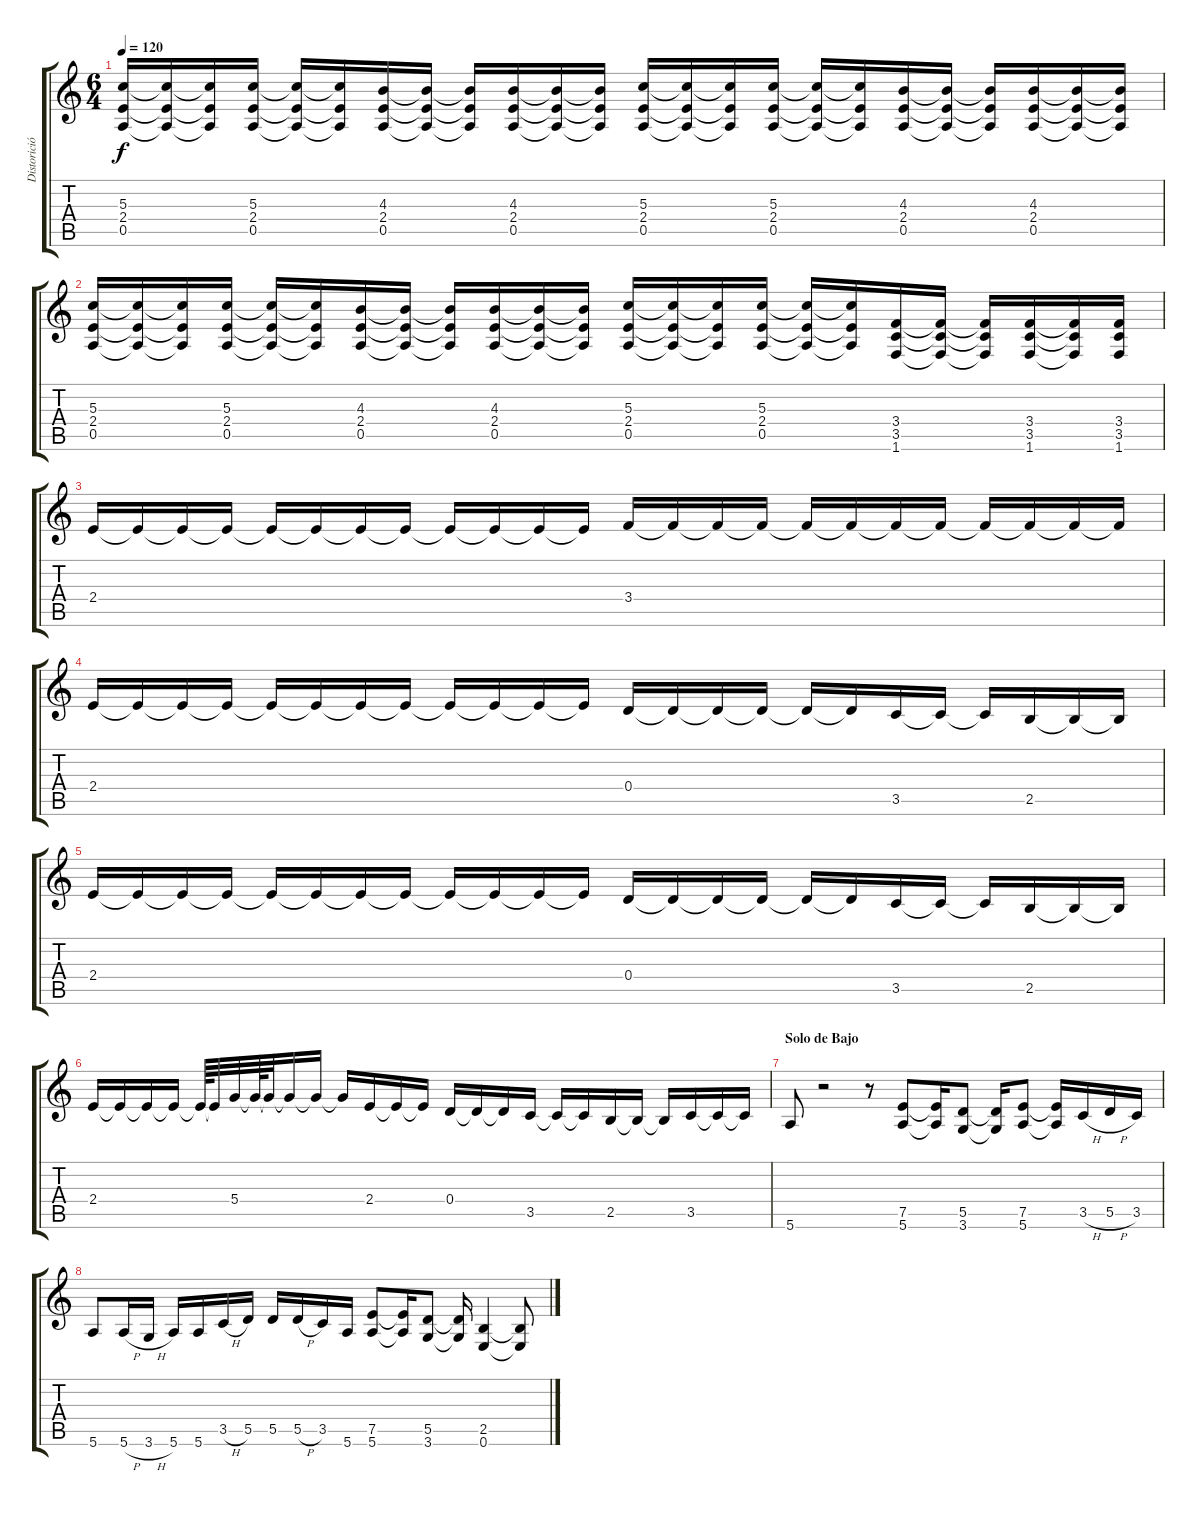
\track ("Distorición (Melodía)" "Distorició") {instrument distortionguitar}
\staff {score tabs}
\tuning (E4 B3 G3 D3 A2 E2) {hide}
\ts (6 4)
\tempo 120
\clef g2
\ks c
(5.3 2.4 0.5).16{dy f} (5.3{t} 2.4{t} 0.5{t}).16 (5.3{t} 2.4{t} 0.5{t}).16 (5.3 2.4 0.5).16 (5.3{t} 2.4{t} 0.5{t}).16 (5.3{t} 2.4{t} 0.5{t}).16 (4.3 2.4 0.5).16 (4.3{t} 2.4{t} 0.5{t}).16 (4.3{t} 2.4{t} 0.5{t}).16 (4.3 2.4 0.5).16 (4.3{t} 2.4{t} 0.5{t}).16 (4.3{t} 2.4{t} 0.5{t}).16 (5.3 2.4 0.5).16 (5.3{t} 2.4{t} 0.5{t}).16 (5.3{t} 2.4{t} 0.5{t}).16 (5.3 2.4 0.5).16 (5.3{t} 2.4{t} 0.5{t}).16 (5.3{t} 2.4{t} 0.5{t}).16 (4.3 2.4 0.5).16 (4.3{t} 2.4{t} 0.5{t}).16 (4.3{t} 2.4{t} 0.5{t}).16 (4.3 2.4 0.5).16 (4.3{t} 2.4{t} 0.5{t}).16 (4.3{t} 2.4{t} 0.5{t}).16 |
(5.3 2.4 0.5).16 (5.3{t} 2.4{t} 0.5{t}).16 (5.3{t} 2.4{t} 0.5{t}).16 (5.3 2.4 0.5).16 (5.3{t} 2.4{t} 0.5{t}).16 (5.3{t} 2.4{t} 0.5{t}).16 (4.3 2.4 0.5).16 (4.3{t} 2.4{t} 0.5{t}).16 (4.3{t} 2.4{t} 0.5{t}).16 (4.3 2.4 0.5).16 (4.3{t} 2.4{t} 0.5{t}).16 (4.3{t} 2.4{t} 0.5{t}).16 (5.3 2.4 0.5).16 (5.3{t} 2.4{t} 0.5{t}).16 (5.3{t} 2.4{t} 0.5{t}).16 (5.3 2.4 0.5).16 (5.3{t} 2.4{t} 0.5{t}).16 (5.3{t} 2.4{t} 0.5{t}).16 (3.4 3.5 1.6).16 (3.4{t} 3.5{t} 1.6{t}).16 (3.4{t} 3.5{t} 1.6{t}).16 (3.4 3.5 1.6).16 (3.4{t} 3.5{t} 1.6{t}).16 (3.4 3.5 1.6).16 |
2.4.16 2.4{t}.16 2.4{t}.16 2.4{t}.16 2.4{t}.16 2.4{t}.16 2.4{t}.16 2.4{t}.16 2.4{t}.16 2.4{t}.16 2.4{t}.16 2.4{t}.16 3.4.16 3.4{t}.16 3.4{t}.16 3.4{t}.16 3.4{t}.16 3.4{t}.16 3.4{t}.16 3.4{t}.16 3.4{t}.16 3.4{t}.16 3.4{t}.16 3.4{t}.16 |
2.4.16 2.4{t}.16 2.4{t}.16 2.4{t}.16 2.4{t}.16 2.4{t}.16 2.4{t}.16 2.4{t}.16 2.4{t}.16 2.4{t}.16 2.4{t}.16 2.4{t}.16 0.4.16 0.4{t}.16 0.4{t}.16 0.4{t}.16 0.4{t}.16 0.4{t}.16 3.5.16 3.5{t}.16 3.5{t}.16 2.5.16 2.5{t}.16 2.5{t}.16 |
2.4.16 2.4{t}.16 2.4{t}.16 2.4{t}.16 2.4{t}.16 2.4{t}.16 2.4{t}.16 2.4{t}.16 2.4{t}.16 2.4{t}.16 2.4{t}.16 2.4{t}.16 0.4.16 0.4{t}.16 0.4{t}.16 0.4{t}.16 0.4{t}.16 0.4{t}.16 3.5.16 3.5{t}.16 3.5{t}.16 2.5.16 2.5{t}.16 2.5{t}.16 |
2.4.16 2.4{t}.16 2.4{t}.16 2.4{t}.16 2.4{t}.64 2.4{t}.32 5.4.32 5.4{t}.64 5.4{t}.32 5.4{t}.16 5.4{t}.16 5.4{t}.16 2.4.16 2.4{t}.16 2.4{t}.16 0.4.16 0.4{t}.16 0.4{t}.16 3.5.16 3.5{t}.16 3.5{t}.16 2.5.16 2.5{t}.16 2.5{t}.16 3.5.16 3.5{t}.16 3.5{t}.16 |
\section ("" "Solo de Bajo")
5.6.8 r.2 r.8 (7.5 5.6).8 (7.5{t} 5.6{t}).16 (5.5 3.6).8 (5.5{t} 3.6{t}).16 (7.5 5.6).8 (7.5{t} 5.6{t}).16 3.5{h}.16 5.5{h}.16 3.5.16 |
5.6.8 5.6{h}.16 3.6{h}.16 5.6.16 5.6.16 3.5{h}.16 5.5.16 5.5.16 5.5{h}.16 3.5.16 5.6.16 (7.5 5.6).8 (7.5{t} 5.6{t}).16 (5.5 3.6).8 (5.5{t} 3.6{t}).16 (2.5 0.6).4 (2.5{t} 0.6{t}).8
